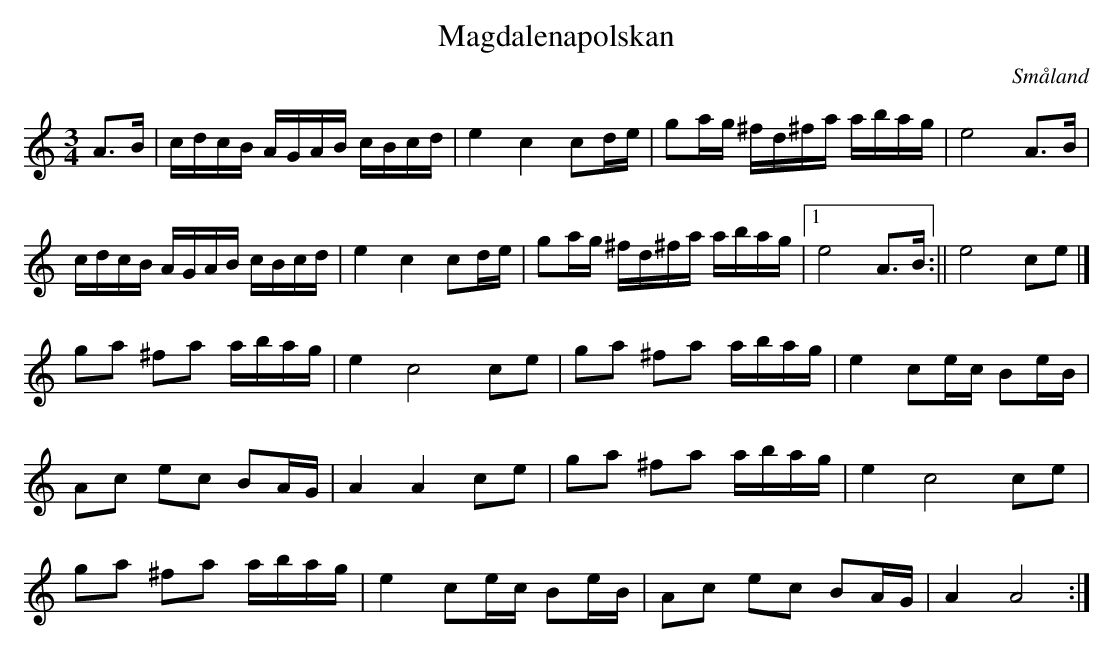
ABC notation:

X:1
T:Magdalenapolskan
O:Småland
M:3/4
L:1/16
K:Am
A3B | cdcB AGAB  cBcd | e4 c4   c2de | g2ag ^fd^fa abag |  e8 A3B         |
      cdcB AGAB  cBcd | e4 c4   c2de | g2ag ^fd^fa abag |1 e8 A3B       :|| 2 e8 c2e2|]
      g2a2 ^f2a2 abag | e4 c8   c2e2 | g2a2 ^f2a2  abag |  e4 c2ec B2eB   |
      A2c2 e2c2  B2AG | A4 A4   c2e2 | g2a2 ^f2a2  abag |  e4 c8   c2e2   |
      g2a2 ^f2a2 abag | e4 c2ec B2eB | A2c2 e2c2   B2AG |  A4 A8         :|
